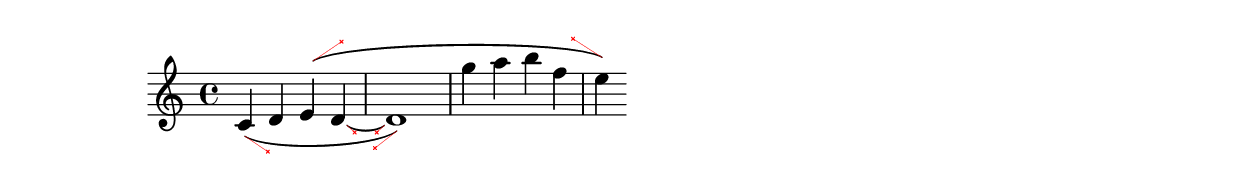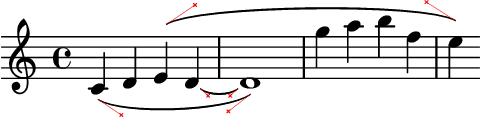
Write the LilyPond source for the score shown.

\version "2.16.2"

% use this to crop output page size to match the snippet
#(ly:set-option 'preview #t)

\header {
  snippet-title = "Displaying control points of slurs and ties"
  snippet-author = "David Nalesnik, Thomas Morley, Urs Liska, Janek Warchoł"
  snippet-description = \markup {
    Slurs, Ties and other similar objects are drawn in LilyPond as
    third-order Bezier curves, which means that their shape is controlled
    by four “control-points” (first and last ones tell where the curve ends
    are placed, and the middle ones affect the curvature).  Changing the
    shape of these objects involves moving these control-points around,
    and it's helpful to see where they actually are.  This snippet defines
    a "\displayControlPoints" function that displays them.  You can use it
    by calling it inside your music expression, or by placing it in
    "\layout" block.  When used inside music expressions, it can be prefixed
    with "\once" in order to display only the control points of the curve that
    starts at this moment.
  }
  % add comma-separated tags to make searching more effective:
  tags = "slur, tie, bezier curve, control point, preview mode"
  % is this snippet ready?  See meta/status-values.md
  status = "buggy" % aiming for status "official"
  %{
    TODO:
    - displayed stuff affects layout!! (objects are moved to avoid
      the lines and crosses - make crosses big to have this effect easily
      visible). FIX!
    - there's an error when trying to use with LaissezVibrerTie - fix!
    - check if this really works with RepeatTies
    - it would be nice to have color controlled by a parameter
    - should we use some global settings for thickness and size?
    the function is called several times for different grobs...
  %}
}

%%%%%%%%%%%%%%%%%%%%%%%%%%
% here goes the snippet: %
%%%%%%%%%%%%%%%%%%%%%%%%%%

#(define (make-cross-stencil coords thickness arm-offset)
   ;; coords are the coordinates of the center of the cross
   (ly:stencil-add
    (make-line-stencil
     thickness
     (- (car coords) arm-offset)
     (- (cdr coords) arm-offset)
     (+ (car coords) arm-offset)
     (+ (cdr coords) arm-offset))
    (make-line-stencil
     thickness
     (- (car coords) arm-offset)
     (+ (cdr coords) arm-offset)
     (+ (car coords) arm-offset)
     (- (cdr coords) arm-offset))))

#(define (display-control-points thickness cross-size)
   ;; both arguments are measured in staff-spaces. Typical values are 0.1 0.5
   (lambda (grob)
     (let* ((grob-name (lambda (x) (assq-ref (ly:grob-property x 'meta) 'name)))
            (name (grob-name grob))
            (stil (cond ((or (eq? name 'Slur)(eq? name 'PhrasingSlur))(ly:slur::print grob))
                    ((eq? name 'Tie)(ly:tie::print grob))))
            (ctrpts (ly:grob-property grob 'control-points)))

       ;; add crosses:
       (ly:stencil-add stil
         (ly:stencil-in-color
          (ly:stencil-add
           ;; to go from desired cross size (length of line)
           ;; to arm-offset, we have to divide by 2*sqrt(2)
           (make-cross-stencil (second ctrpts) thickness (/ cross-size 2.8284))
           (make-cross-stencil (third ctrpts) thickness (/ cross-size 2.8284))
           )
          1 0 0) ;; color is hard-coded here (R G B).

         ;; add lines:
         (ly:stencil-in-color
          (ly:stencil-add
           (make-line-stencil (/ thickness 4)
             (car (first ctrpts)) (cdr (first ctrpts))
             (car (second ctrpts))  (cdr (second ctrpts)))
           (make-line-stencil (/ thickness 4)
             (car (third ctrpts)) (cdr (third ctrpts))
             (car (fourth ctrpts))  (cdr (fourth ctrpts)))
           )
          1 0 0) ;; color is hard-coded here (R G B).
         empty-stencil)
       )
     ))

% turn on displaying control-points:
displayControlPoints = {
  \override Slur #'stencil = #(display-control-points 0.08 0.4)
  \override PhrasingSlur #'stencil = #(display-control-points 0.08 0.4)
  \override Tie #'stencil = #(display-control-points 0.08 0.4)
  %\override LaissezVibrerTie #'stencil = #(display-control-points 0.08 0.4)
  \override RepeatTie #'stencil = #(display-control-points 0.08 0.4)
}

%%%%%%%%%%%%%%%%%%%%%
% USAGE EXAMPLE(S): %
%%%%%%%%%%%%%%%%%%%%%

\layout {
  \displayControlPoints
}

\relative c' {
  c( d e\( d~ d1) g'4 a b f | e\)
}
